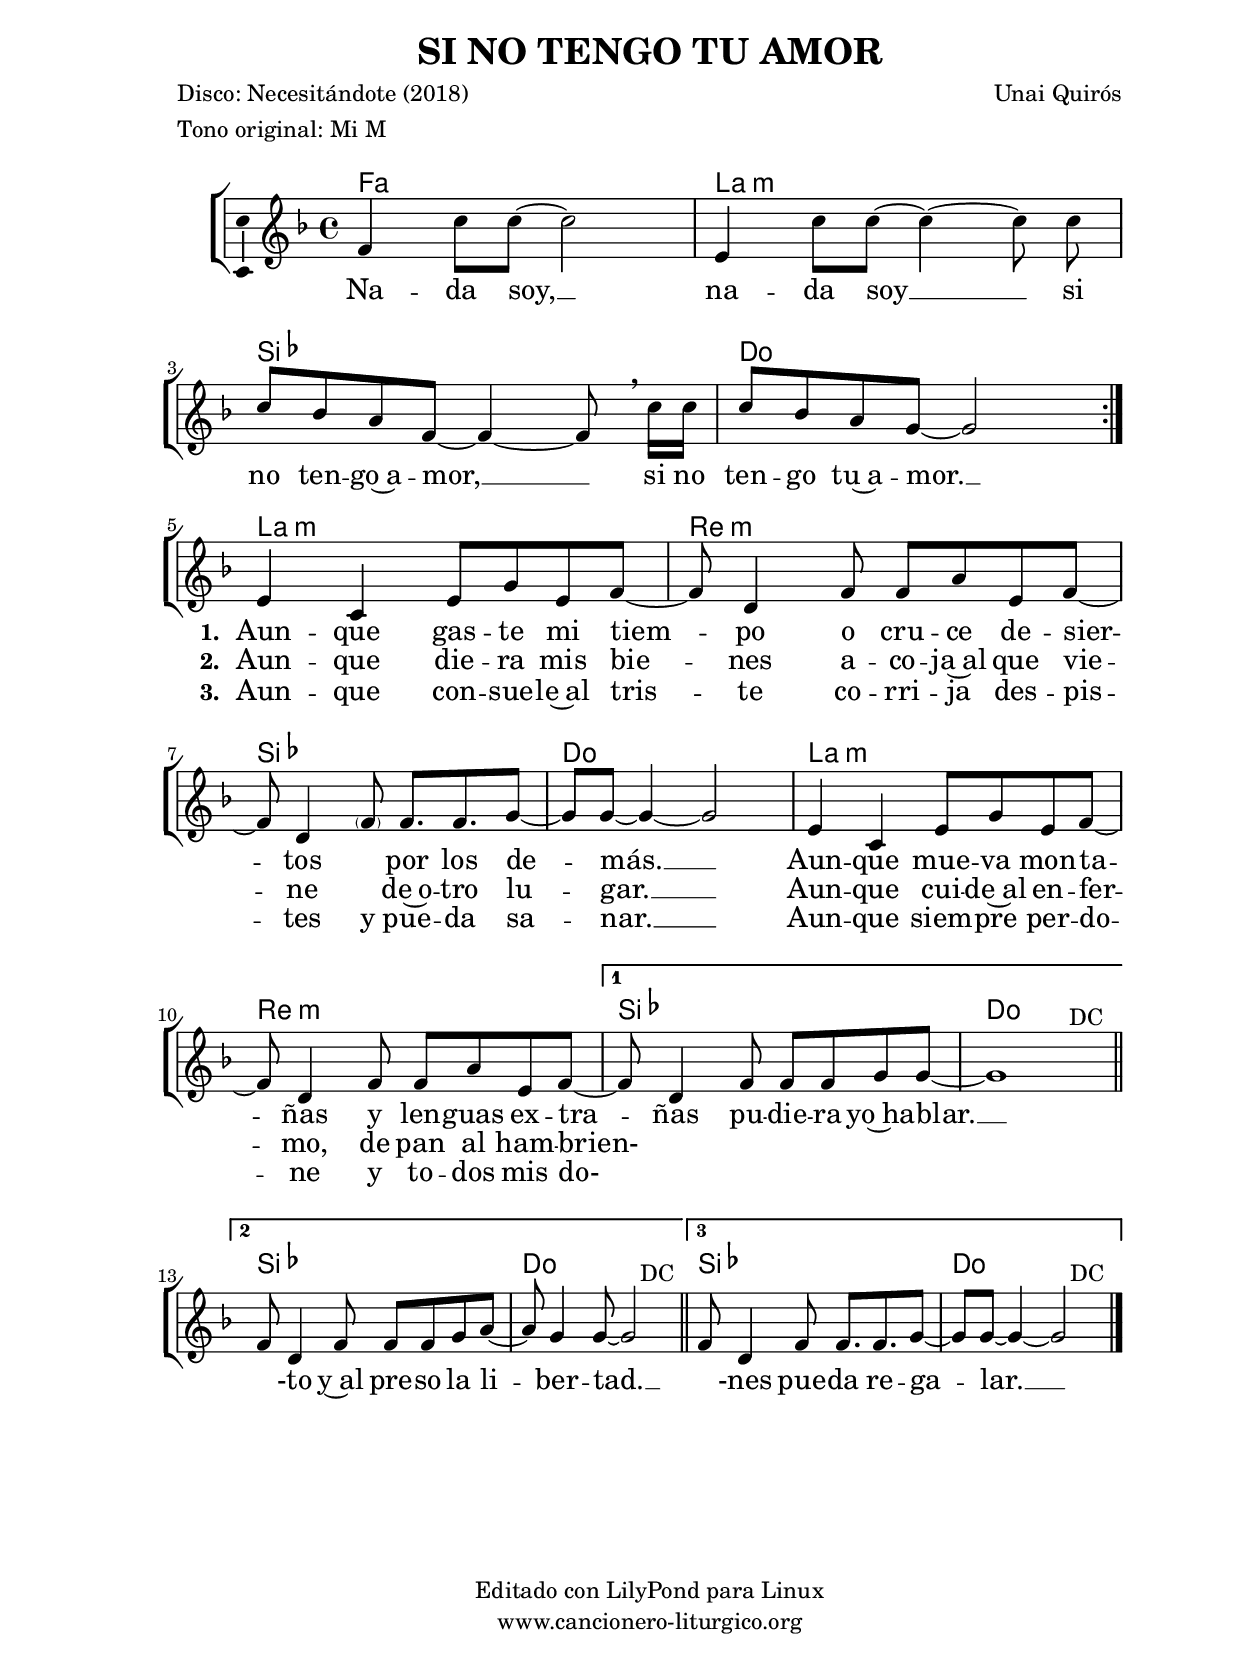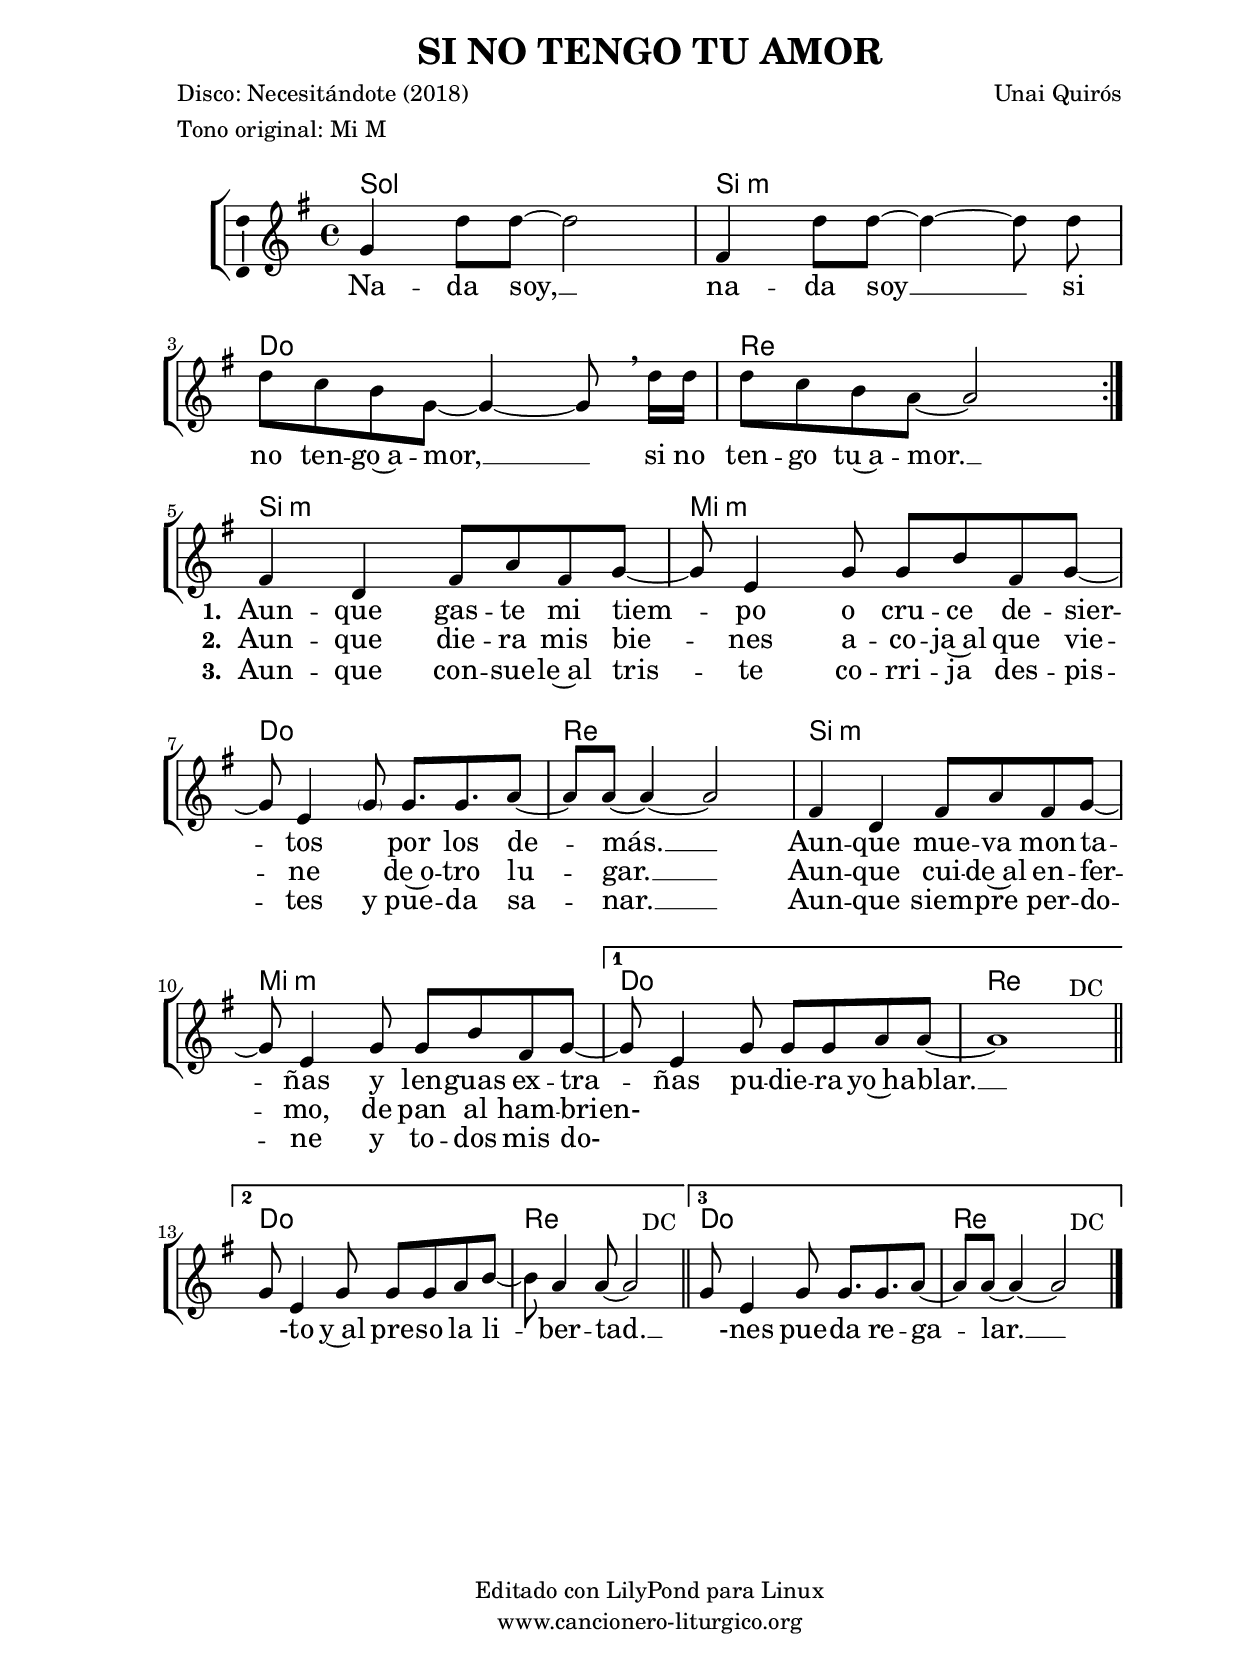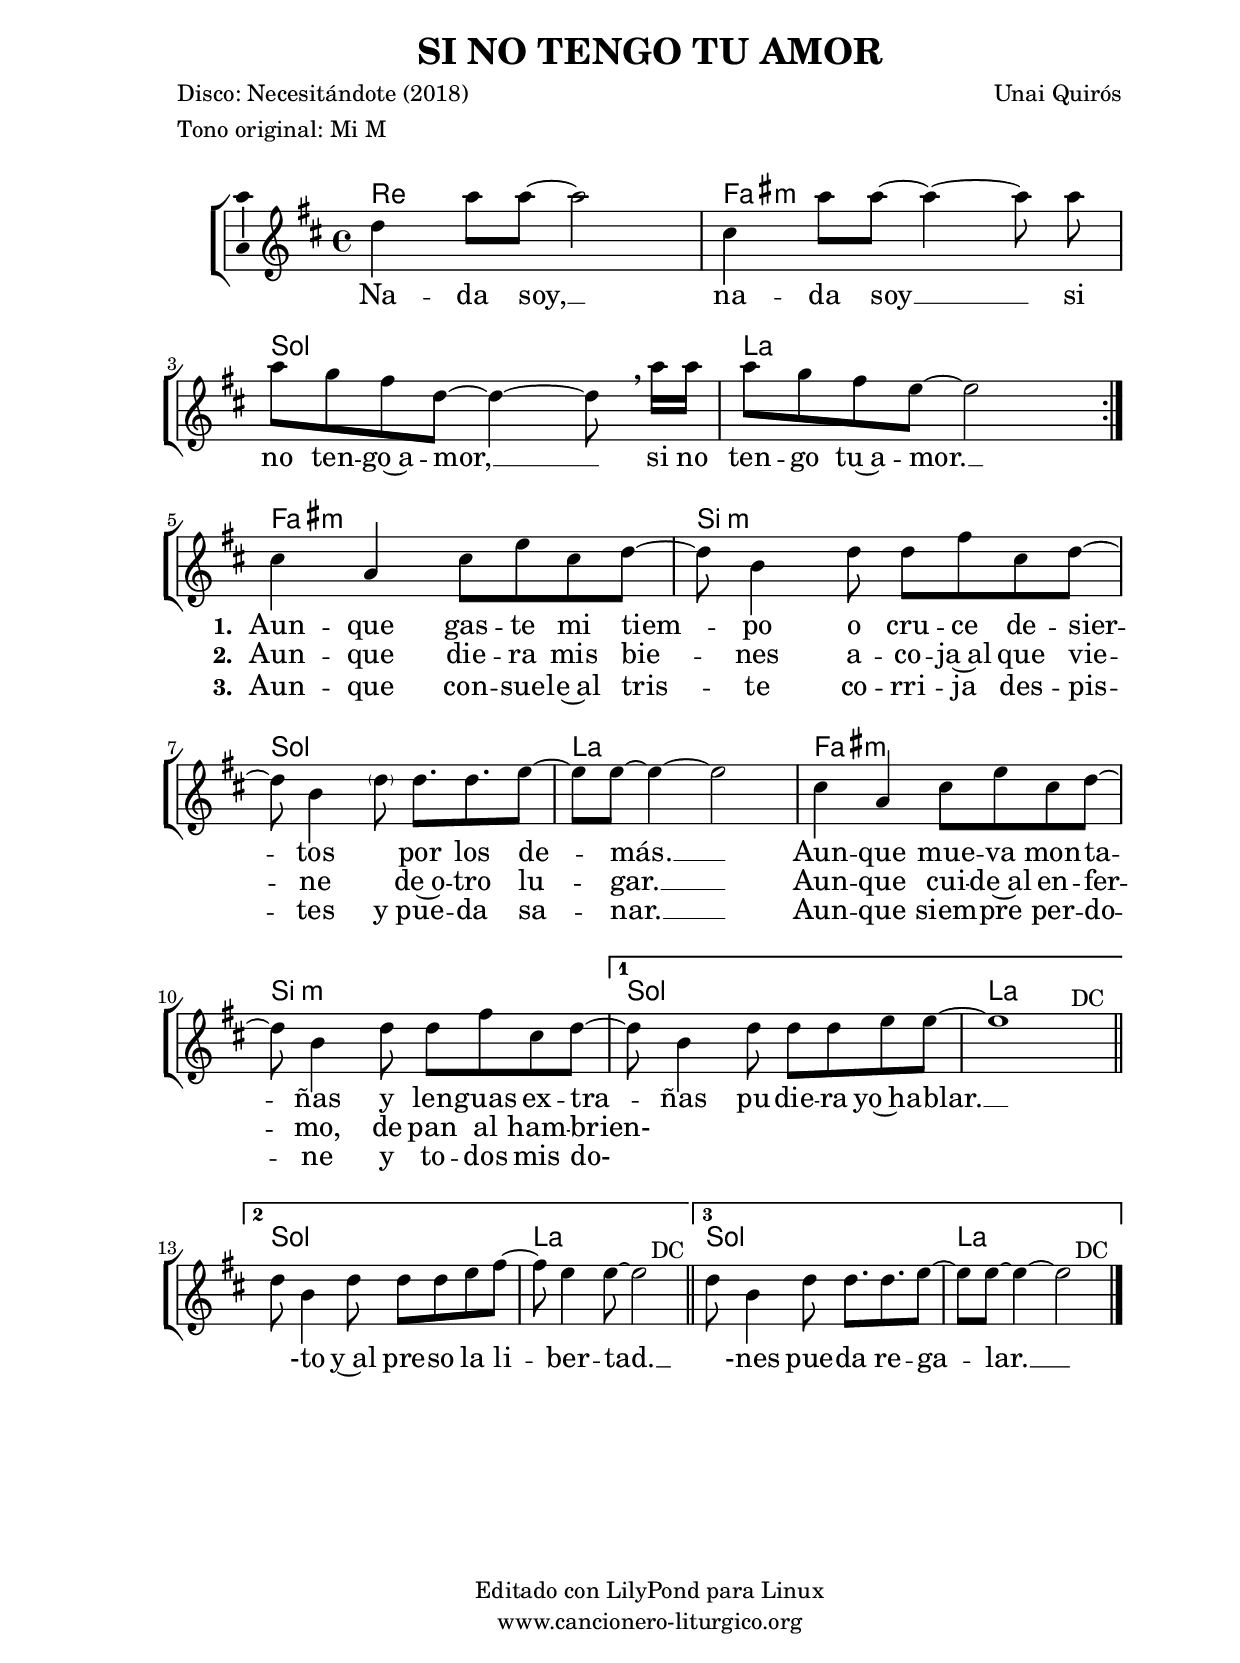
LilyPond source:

%
%para convertir .midi en .wav:
%timidity filename.midi -Ow -o finename.wav
%
%
%Para convertir de .wav a .mp3:
%lame -h -m j filename.wav
%
%
%para escuchar el midi:
%timidity nombrefichero.midi
%


%versión de lilypond para la que se ha escrito esta partitura:
\version "2.16.0"

	%Tamaño papel
	#(set-default-paper-size "a4")
	%Tamaño partitura
	#(set-global-staff-size 20)
	%No responde al pulsar sobre una nota
	#(ly:set-option 'point-and-click #f)

%parámetros del encabezamiento:
\header {
	title = "SI NO TENGO TU AMOR"
	subtitle = ""
	composer = "Unai Quirós"
	poet = "Disco: Necesitándote (2018)"
	meter = "Tono original: Mi M"
	arranger = ""
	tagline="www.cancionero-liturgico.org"
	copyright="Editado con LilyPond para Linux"
	}

%parámetros asociados al papel:
\paper  {
	oddHeaderMarkup = \markup {\fill-line { \on-the-fly #not-first-page \fromproperty #'header:title \on-the-fly #not-first-page \fromproperty #'header:composer }}
	evenHeaderMarkup = \markup {\fill-line { \fromproperty #'header:composer \fromproperty #'header:title }}
	#(set-paper-size "a4")
	print-page-number = ##f
	first-page-number = 1
	print-first-page-number = ##f
%	head-separation = 3.0 \cm
	top-margin = 2.0 \cm
	bottom-margin = 0.5\cm
%%%	bottom-margin = -2.0\cm
	left-margin = 3.0 \cm
	line-width = 16.0 \cm 
	indent = 8\mm
	interscoreline = 2.\mm
	between-system-space = 15\mm
%	para que las partituras no llenen la hoja:
	ragged-bottom = ##t
%	idem para la última hoja:
	ragged-last-bottom = ##f
%	para que las partituras llenen el ancho del papel:
	ragged-last = ##f
	after-title-space = 2.5 \cm
%page-count=1
system-count=6

	%Flexible Vertical Spacing
%	markup-markup-spacing =
%	#'((basic-distance . 15) (minimum-distance . 15) (padding . 3))
	markup-system-spacing =
	#'((basic-distance . 15) (minimum-distance . 15) (padding . 3))
	system-system-spacing =
	#'((basic-distance . 15) (minimum-distance . 15) (padding . 3))
	score-system-spacing =
	#'((basic-distance . 15) (minimum-distance . 15) (padding . 5))
%	top-system-spacing = % header
%	#'((basic-distance . 8) (minimum-distance . 0) (padding . 0))
%	top-markup-spacing =
%	#'((basic-distance . 20) (minimum-distance . 20) (padding . 0))
	last-bottom-spacing = % footer
	#'((basic-distance . 5) (minimum-distance . 5) (padding . 0))
%	score-markup-spacing =
%	#'((basic-distance . 16) (minimum-distance . 13) (padding . 0))

	}


%parámetros que afectan a toda la partitura:
global =  {
	%clave de sol (G):
	\clef G
	%armadura:
	\transpose e f
	\key e \major
	\tempo 4=86
	\set Score.tempoHideNote = ##t
	}


acordesintro = {
	\italianChords
	\chordmode {
	\transpose e f
{


	}
	}
}



melodiaintro = 
	\transpose e f
{

	\relative c''{
	\time 4/4


}
	\bar "|."
	}

acordes = {
	\italianChords
	\chordmode {
	\transpose e f
{

\repeat volta 2 {
e1 gis:m a b
}

gis1:m cis:m a b
gis1:m cis:m

%Finales alternativos:
a1 b
a1 b
a1 b

	}
	}
}

melodia = 
	\transpose e f
{
	\relative c'{
	\time 4/4

\phrasingSlurDashed

\repeat volta 2 {
e4 b'8 b~b2
dis,4 b'8 b~b4~b8 \noBeam b8
b8 a gis e~e4~e8 \breathe b'16 b
b8 a gis fis~fis2
}

%\bar"||"
\break

dis4 b dis8 fis dis e~
e8 cis4 e8 e gis dis e~
e8 cis4 \parenthesize e8 e8. e fis8~
fis8 fis~fis4~fis2
dis4 b dis8 fis dis e~
e8 cis4 e8 e gis dis e~

\set Score.repeatCommands = #'((volta "1"))
e8 cis4 e8 e e fis fis8~
fis1^"             DC"
\bar"||"
\break

\set Score.repeatCommands = #'((volta "2"))
e8 cis4 e8 e e fis gis8~
gis8 fis4 fis8~fis2^"   DC"
\bar"||"

\set Score.repeatCommands = #'((volta "3"))
e8 cis4 e8 e8. e fis8~
fis8 fis8~fis4~fis2^"   DC"
\set Score.repeatCommands = #'((volta #f))

	\bar "|."
	}
	}


texto = \lyricmode {
Na -- da soy, __ na -- da soy __
si no ten -- go~a -- mor, __
si no ten -- go tu~a -- mor. __

\set stanza =#"1. " 
Aun -- que gas -- te mi tiem -- po
o cru -- ce de -- sier -- tos
"  " por los de -- más. __
Aun -- que mue -- va mon -- ta -- ñas
y len -- guas ex -- tra -- ñas
pu -- die -- ra yo~ha -- blar. __

"  " -to
y~al pre -- so la li -- ber -- tad. __

"  " -nes
pue -- da re -- ga -- lar. __

	}

textodos = \lyricmode {
\skip1 \skip1 \skip1 \skip1 \skip1 \skip1 \skip1
\skip1 \skip1 \skip1 \skip1 \skip1 \skip1 \skip1
\skip1 \skip1 \skip1

\set stanza =#"2. " 
Aun -- que die -- ra mis bie -- nes
a -- co -- ja~al que vie -- ne
"  " de~o -- tro lu -- gar. __
Aun -- que cui -- de~al en -- fer -- mo,
de pan al ham -- brien-

}

textotres = \lyricmode {
\skip1 \skip1 \skip1 \skip1 \skip1 \skip1 \skip1
\skip1 \skip1 \skip1 \skip1 \skip1 \skip1 \skip1
\skip1 \skip1 \skip1

\set stanza =#"3. " 
Aun -- que con -- sue -- le~al tris -- te
co -- rri -- ja des -- pis -- tes
y pue -- da sa -- nar. __
Aun -- que siem -- pre per -- do -- ne
y to -- dos mis do-

}

acordesintroStaff = \context ChordNames = acordesintroStaff <<
	\set chordChanges = ##t
	\acordesintro
	>>

acordesStaff = \context ChordNames = acordesStaff <<
	\set chordChanges = ##t
	\acordes
	>>


vozintroStaff = \context Voice = vozintroStaff
<<
	\override Staff.StaffSymbol #'staff-space = #(magstep -0.35)
	\set Staff.midiInstrument = #"english horn"
	\set Staff.midiMinimumVolume = #0.7
	\set Staff.midiMaximumVolume = #0.9
	\global
	\melodiaintro
	>>

vozStaff = \context Voice = vozStaff
\with {\consists "Ambitus_engraver"}
<<
%	\set Staff.instrumentName = ""
%	\set Staff.shortInstrumentName = ""
%	\set Staff.midiInstrument = #"clarinet"
%	\set Staff.midiInstrument = #"cello"
%	\set Staff.midiInstrument = #"flute"
	\set Staff.midiInstrument = #"electric guitar (jazz)"
%	\set Staff.midiInstrument = #"english horn"
%	\set Staff.midiInstrument = #"violin"
%	\set Staff.midiInstrument = #"glockenspiel"
	\set Staff.midiMinimumVolume = #0.7
	\set Staff.midiMaximumVolume = #0.9
	\global
	\melodia
	>>

textoStaff = \context Lyrics = textoStaff <<
	\lyricsto vozStaff \texto
	>>

textodosStaff = \context Lyrics = textodosStaff <<
	\lyricsto vozStaff \textodos
	>>

textotresStaff = \context Lyrics = textotresStaff <<
	\lyricsto vozStaff \textotres
	>>

\book {
%	\score {
%		\context ChoirStaff {
%%			\override StaffGroup.SystemStartBracket #'collapse-height = #1
%%			\override Score.SystemStartBar #'collapse-height = #1
%			<<
%			\acordesintroStaff
%			\vozintroStaff
%			>>
%			}
%		\layout {
%	    		\context {
%				\Lyrics
%				\override LyricText #'font-size = #2
%				}
%	   		 \context {
%				\Score
%				\override StaffSymbol #'staff-space = #(magstep +3)
%				}
%			}
%		}
	\score {
		\context ChoirStaff {
			\override StaffGroup.SystemStartBracket #'collapse-height = #1
			\override Score.SystemStartBar #'collapse-height = #1
			<<
			\acordesStaff
			\vozStaff
			\textoStaff
			\textodosStaff
			\textotresStaff
			>>
			}
		\layout {
	    		\context {
				\Lyrics
				\override LyricText #'font-size = #2
				}
	   		 \context {
				\Score
				\override StaffSymbol #'staff-space = #(magstep +3)
				}
			}
		}
	\score {
		\unfoldRepeats
		\context ChoirStaff {
%			<<
%			\acordesintroStaff
%			\vozintroStaff
%			>>
			<<
			\acordesStaff
			\vozStaff
			>>
			}
		\midi {
	  		\context {
	  			\Score
				tempoWholesPerMinute = #(ly:make-moment 70 4)
				}
			}
		}
	}



#(define output-suffix "C")
\book {
%	\score {
%		\context ChoirStaff {
%%			\override StaffGroup.SystemStartBracket #'collapse-height = #1
%%			\override Score.SystemStartBar #'collapse-height = #1
%\transpose c d
%			<<
%			\acordesintroStaff
%			\vozintroStaff
%			>>
%			}
%		\layout {
%	    		\context {
%				\Lyrics
%				\override LyricText #'font-size = #2
%				}
%	   		 \context {
%				\Score
%				\override StaffSymbol #'staff-space = #(magstep +3)
%				}
%			}
%		}
	\score {
		\context ChoirStaff {
			\override StaffGroup.SystemStartBracket #'collapse-height = #1
			\override Score.SystemStartBar #'collapse-height = #1
\transpose c d
			<<
			\acordesStaff
			\vozStaff
			\textoStaff
			\textodosStaff
			\textotresStaff
			>>
			}
		\layout {
	    		\context {
				\Lyrics
				\override LyricText #'font-size = #2
				}
	   		 \context {
				\Score
				\override StaffSymbol #'staff-space = #(magstep +3)
				}
			}
		}
	}

#(define output-suffix "S")
\book {
%	\score {
%		\context ChoirStaff {
%%			\override StaffGroup.SystemStartBracket #'collapse-height = #1
%%			\override Score.SystemStartBar #'collapse-height = #1
%\transpose c a
%			<<
%			\acordesintroStaff
%			\vozintroStaff
%			>>
%			}
%		\layout {
%	    		\context {
%				\Lyrics
%				\override LyricText #'font-size = #2
%				}
%	   		 \context {
%				\Score
%				\override StaffSymbol #'staff-space = #(magstep +3)
%				}
%			}
%		}
	\score {
		\context ChoirStaff {
			\override StaffGroup.SystemStartBracket #'collapse-height = #1
			\override Score.SystemStartBar #'collapse-height = #1
\transpose c a
			<<
			\acordesStaff
			\vozStaff
			\textoStaff
			\textodosStaff
			\textotresStaff
			>>
			}
		\layout {
	    		\context {
				\Lyrics
				\override LyricText #'font-size = #2
				}
	   		 \context {
				\Score
				\override StaffSymbol #'staff-space = #(magstep +3)
				}
			}
		}
	}


